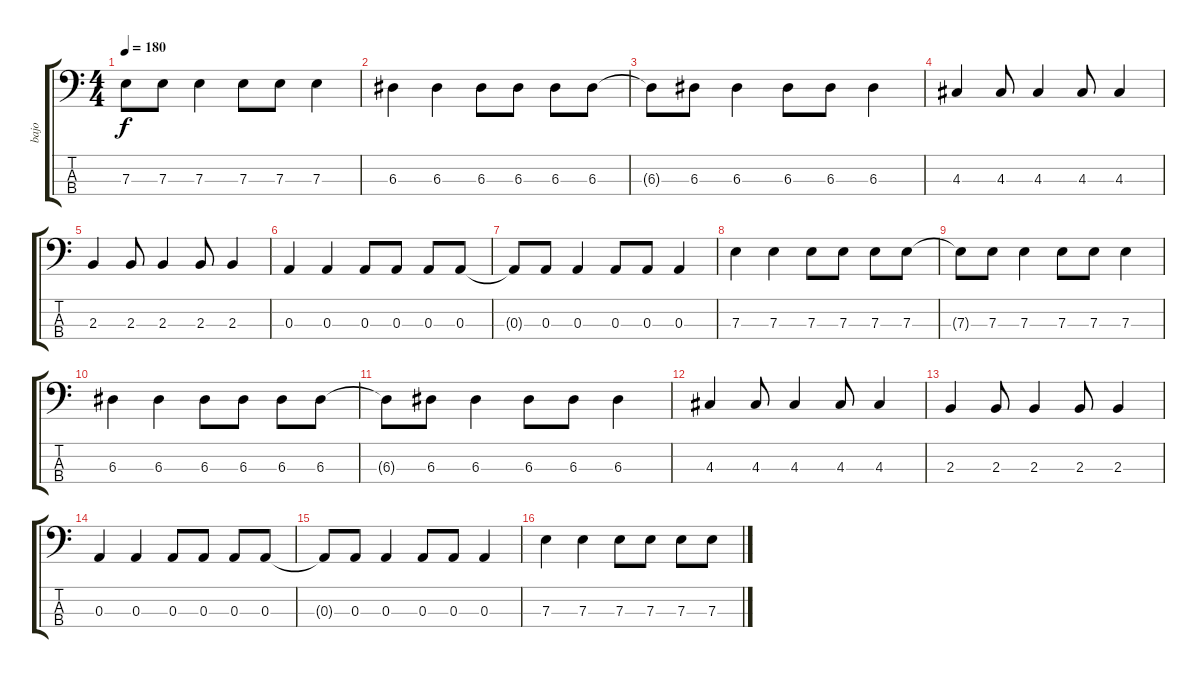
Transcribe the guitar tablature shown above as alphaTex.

\track ("bajo" "bajo") {instrument electricbassfinger}
\staff {score tabs}
\tuning (G2 D2 A1 E1) {hide}
\ts (4 4)
\tempo 180
\clef f4
\ks c
7.3{t}.8{dy f} 7.3.8 7.3.4 7.3.8 7.3.8 7.3.4 |
6.3.4 6.3.4 6.3.8 6.3.8 6.3.8 6.3.8 |
6.3{t}.8 6.3.8 6.3.4 6.3.8 6.3.8 6.3.4 |
4.3.4 4.3.8 4.3.4 4.3.8 4.3.4 |
2.3.4 2.3.8 2.3.4 2.3.8 2.3.4 |
0.3.4 0.3.4 0.3.8 0.3.8 0.3.8 0.3.8 |
0.3{t}.8 0.3.8 0.3.4 0.3.8 0.3.8 0.3.4 |
7.3.4 7.3.4 7.3.8 7.3.8 7.3.8 7.3.8 |
7.3{t}.8 7.3.8 7.3.4 7.3.8 7.3.8 7.3.4 |
6.3.4 6.3.4 6.3.8 6.3.8 6.3.8 6.3.8 |
6.3{t}.8 6.3.8 6.3.4 6.3.8 6.3.8 6.3.4 |
4.3.4 4.3.8 4.3.4 4.3.8 4.3.4 |
2.3.4 2.3.8 2.3.4 2.3.8 2.3.4 |
0.3.4 0.3.4 0.3.8 0.3.8 0.3.8 0.3.8 |
0.3{t}.8 0.3.8 0.3.4 0.3.8 0.3.8 0.3.4 |
7.3.4 7.3.4 7.3.8 7.3.8 7.3.8 7.3.8
